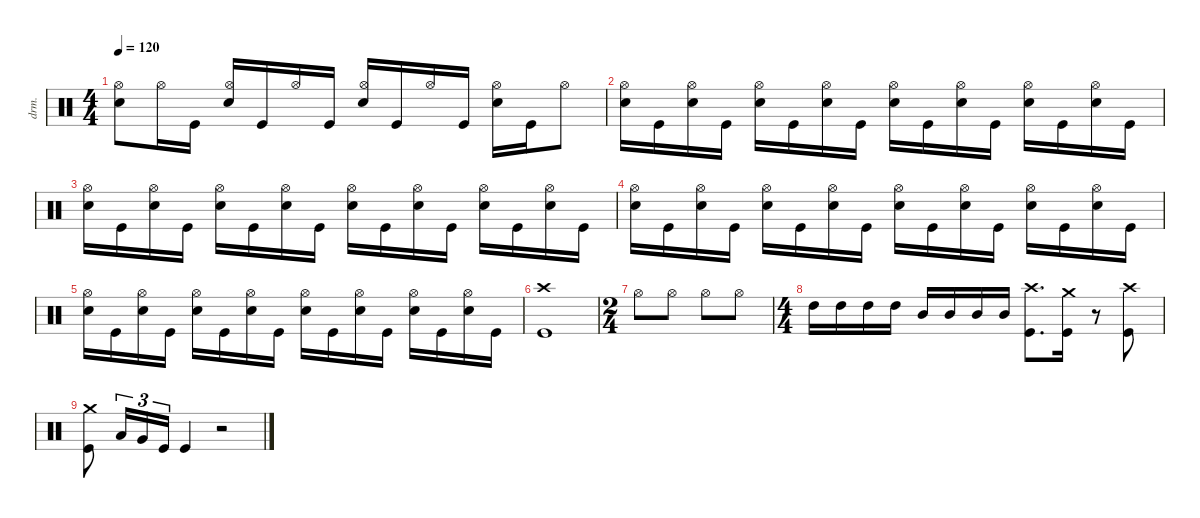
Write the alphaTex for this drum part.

\defaultSystemsLayout 4
\hideDynamics
\bracketExtendMode nobrackets
\otherSystemsTrackNameOrientation horizontal
\track ("Menza" "drm.") {instrument percussion}
\staff {score}
\articulation defaults
\ts (4 4)
\tempo 120
\clef neutral
\ks c
("Hi-Hat (open)" "Snare (hit) 2").8{dy f beam Down} "Hi-Hat (open)".16{beam Down} "Kick (hit)".16{beam Down} ("Hi-Hat (open)" "Snare (hit) 2").16{beam Up} "Kick (hit)".16{beam Up} "Hi-Hat (open)".16{beam Up} "Kick (hit)".16{beam Up} ("Hi-Hat (open)" "Snare (hit) 2").16{beam Up} "Kick (hit)".16{beam Up} "Hi-Hat (open)".16{beam Up} "Kick (hit)".16{beam Up} ("Hi-Hat (open)" "Snare (hit) 2").16{beam Down} "Kick (hit)".16{beam Down} "Hi-Hat (open)".8{beam Down} |
("Hi-Hat (open)" "Snare (hit) 2").16{beam Down} "Kick (hit)".16{beam Down} ("Hi-Hat (open)" "Snare (hit) 2").16{beam Down} "Kick (hit)".16{beam Down} ("Hi-Hat (open)" "Snare (hit) 2").16{beam Down} "Kick (hit)".16{beam Down} ("Hi-Hat (open)" "Snare (hit) 2").16{beam Down} "Kick (hit)".16{beam Down} ("Hi-Hat (open)" "Snare (hit) 2").16{beam Down} "Kick (hit)".16{beam Down} ("Hi-Hat (open)" "Snare (hit) 2").16{beam Down} "Kick (hit)".16{beam Down} ("Hi-Hat (open)" "Snare (hit) 2").16{beam Down} "Kick (hit)".16{beam Down} ("Hi-Hat (open)" "Snare (hit) 2").16{beam Down} "Kick (hit)".16{beam Down} |
("Hi-Hat (open)" "Snare (hit) 2").16{beam Down} "Kick (hit)".16{beam Down} ("Hi-Hat (open)" "Snare (hit) 2").16{beam Down} "Kick (hit)".16{beam Down} ("Hi-Hat (open)" "Snare (hit) 2").16{beam Down} "Kick (hit)".16{beam Down} ("Hi-Hat (open)" "Snare (hit) 2").16{beam Down} "Kick (hit)".16{beam Down} ("Hi-Hat (open)" "Snare (hit) 2").16{beam Down} "Kick (hit)".16{beam Down} ("Hi-Hat (open)" "Snare (hit) 2").16{beam Down} "Kick (hit)".16{beam Down} ("Hi-Hat (open)" "Snare (hit) 2").16{beam Down} "Kick (hit)".16{beam Down} ("Hi-Hat (open)" "Snare (hit) 2").16{beam Down} "Kick (hit)".16{beam Down} |
("Hi-Hat (open)" "Snare (hit) 2").16{beam Down} "Kick (hit)".16{beam Down} ("Hi-Hat (open)" "Snare (hit) 2").16{beam Down} "Kick (hit)".16{beam Down} ("Hi-Hat (open)" "Snare (hit) 2").16{beam Down} "Kick (hit)".16{beam Down} ("Hi-Hat (open)" "Snare (hit) 2").16{beam Down} "Kick (hit)".16{beam Down} ("Hi-Hat (open)" "Snare (hit) 2").16{beam Down} "Kick (hit)".16{beam Down} ("Hi-Hat (open)" "Snare (hit) 2").16{beam Down} "Kick (hit)".16{beam Down} ("Hi-Hat (open)" "Snare (hit) 2").16{beam Down} "Kick (hit)".16{beam Down} ("Hi-Hat (open)" "Snare (hit) 2").16{beam Down} "Kick (hit)".16{beam Down} |
("Hi-Hat (open)" "Snare (hit) 2").16{beam Down} "Kick (hit)".16{beam Down} ("Hi-Hat (open)" "Snare (hit) 2").16{beam Down} "Kick (hit)".16{beam Down} ("Hi-Hat (open)" "Snare (hit) 2").16{beam Down} "Kick (hit)".16{beam Down} ("Hi-Hat (open)" "Snare (hit) 2").16{beam Down} "Kick (hit)".16{beam Down} ("Hi-Hat (open)" "Snare (hit) 2").16{beam Down} "Kick (hit)".16{beam Down} ("Hi-Hat (open)" "Snare (hit) 2").16{beam Down} "Kick (hit)".16{beam Down} ("Hi-Hat (open)" "Snare (hit) 2").16{beam Down} "Kick (hit)".16{beam Down} ("Hi-Hat (open)" "Snare (hit) 2").16{beam Down} "Kick (hit)".16{beam Down} |
("Crash high (hit)" "Kick (hit)").1{beam Down} |
\ts (2 4)
\beaming (8 2 2)
"Hi-Hat (open)".8{beam Down} "Hi-Hat (open)".8{beam Down} "Hi-Hat (open)".8{beam Down} "Hi-Hat (open)".8{beam Down} |
\ts (4 4)
\beaming (8 2 2 2 2)
"High Tom (hit)".16{beam Down} "High Tom (hit)".16{beam Down} "High Tom (hit)".16{beam Down} "High Tom (hit)".16{beam Down} "Mid Tom (hit)".16{beam Up} "Mid Tom (hit)".16{beam Up} "Mid Tom (hit)".16{beam Up} "Mid Tom (hit)".16{beam Up} ("Crash high (hit)" "Kick (hit)").8{d beam Down} ("Crash medium (hit)" "Kick (hit)").16{beam Down} r.8{beam Down} ("Crash high (hit)" "Kick (hit)").8{beam Down} |
("Crash medium (hit)" "Kick (hit)").8{beam Down} "Low Floor Tom (hit)".16{tu (3 2) beam Up} "Very Low Tom (hit)".16{tu (3 2) beam Up} "Kick (hit)".16{tu (3 2) beam Up} "Kick (hit)".4{beam Up} r.2{beam Up}
